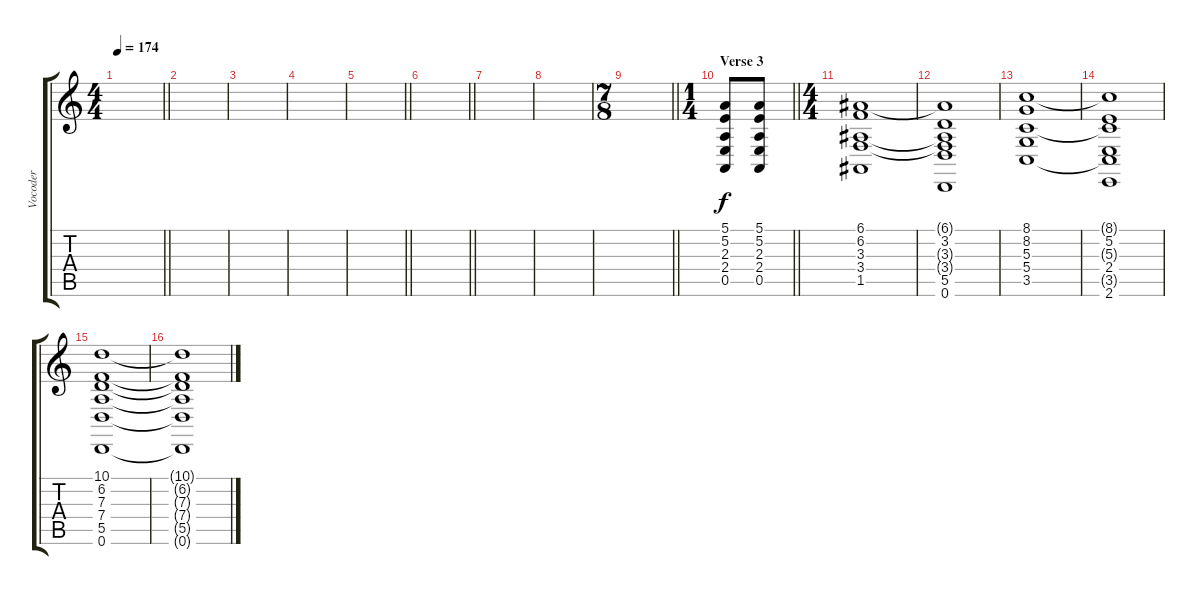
\track ("Vocoder" "Vocoder") {instrument choiraahs}
\staff {score tabs}
\tuning (E4 B3 G3 D3 A2 D2) {hide}
\ts (4 4)
\tempo 174
\clef g2
\barLineRight lightlight
\ks c
|
|
|
|
\barLineRight lightlight
|
\barLineRight lightlight
|
\section ("" "")
|
|
\ts (7 8)
\barLineRight lightlight
|
\ts (1 4)
\section ("" "Verse 3")
\barLineRight lightlight
(5.1 5.2 2.3 2.4 0.5).8 (5.1 5.2 2.3 2.4 0.5).8 |
\ts (4 4)
(6.1 6.2 3.3 3.4 1.5).1 |
(6.1{t} 3.2 3.3{t} 3.4{t} 5.5 0.6).1 |
(8.1 8.2 5.3 5.4 3.5).1 |
(8.1{t} 5.2 5.3{t} 2.4 3.5{t} 2.6).1 |
(10.1 6.2 7.3 7.4 5.5 0.6).1 |
(10.1{t} 6.2{t} 7.3{t} 7.4{t} 5.5{t} 0.6{t}).1{dy f}
